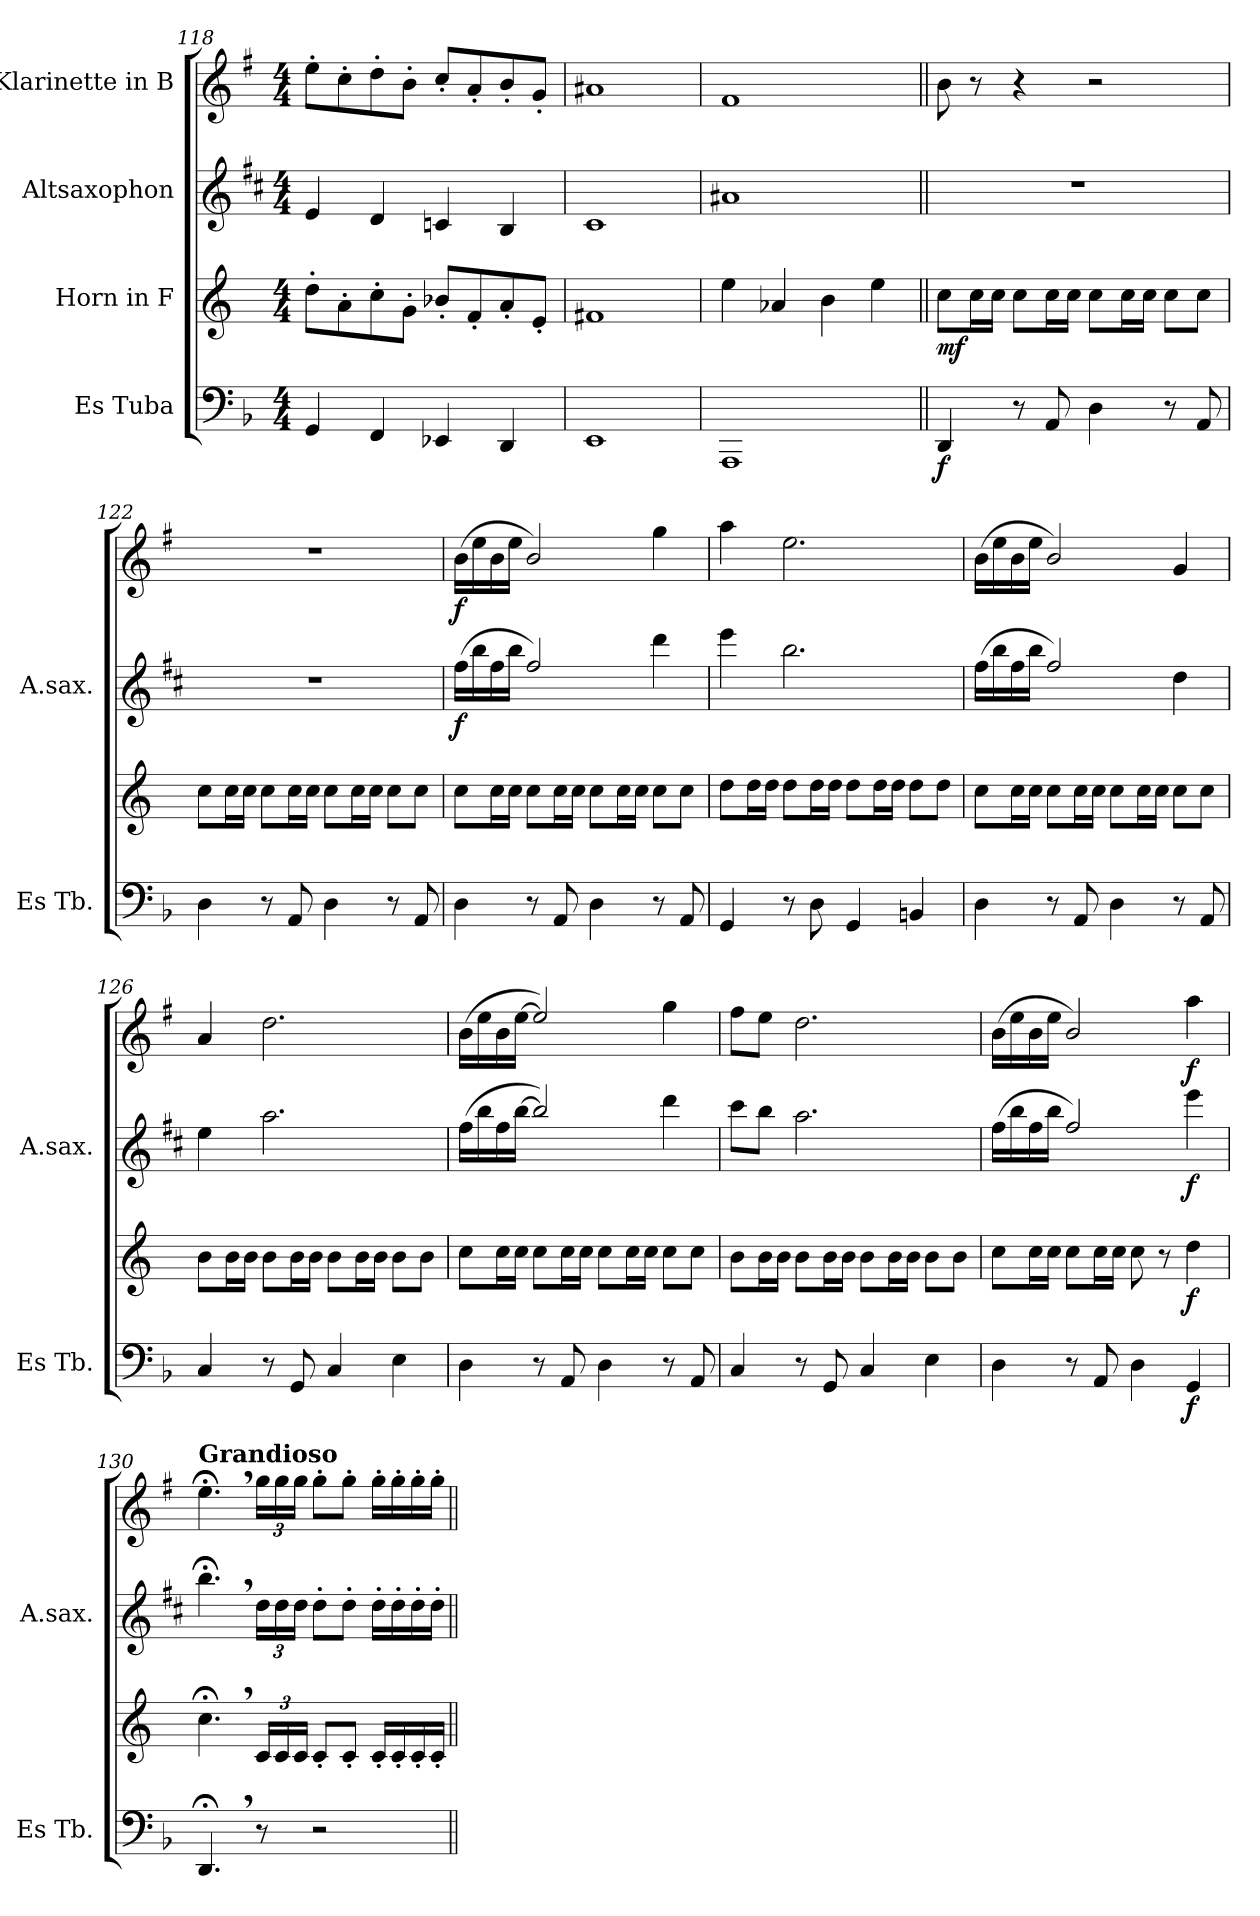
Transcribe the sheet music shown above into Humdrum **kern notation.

**kern	**dynam	**kern	**dynam	**kern	**dynam	**kern	**dynam
*part4	*part4	*part3	*part3	*part2	*part2	*part1	*part1
*staff4	*staff4	*staff3	*staff3	*staff2	*staff2	*staff1	*staff1
*I"Es Tuba	*	*I"Horn in F	*	*I"Altsaxophon	*	*I"Klarinette in B	*
*I'Es Tb.	*	*	*	*I'A.sax.	*	*	*
*clefF4	*	*clefG2	*	*clefG2	*	*clefG2	*
*	*	*ITrd4c7	*	*ITrd5c9	*	*ITrd1c2	*
*k[b-]	*	*k[b-]	*	*k[b-]	*	*k[b-]	*
*M4/4	*	*M4/4	*	*M4/4	*	*M4/4	*
=118	=118	=118	=118	=118	=118	=118	=118
4GG/	.	8g'\L	.	4G/	.	8dd'\L	.
.	.	8d'\	.	.	.	8b-'\	.
4FF/	.	8f'\	.	4F/	.	8cc'\	.
.	.	8c'\J	.	.	.	8a'\J	.
4EE-X/	.	8e-X'/L	.	4E-X/	.	8b-'/L	.
.	.	8B-'/	.	.	.	8g'/	.
4DD/	.	8d'/	.	4D/	.	8a'/	.
.	.	8A'/J	.	.	.	8f'/J	.
=119	=119	=119	=119	=119	=119	=119	=119
1EE	.	1Bn	.	1E	.	1g#X	.
!!LO:LB:g=z
=120	=120	=120	=120	=120	=120	=120	=120
1AAA	.	4a\	.	1c#X	.	1e	.
.	.	4d-X/	.	.	.	.	.
.	.	4e\	.	.	.	.	.
.	.	4a\	.	.	.	.	.
=121||	=121||	=121||	=121||	=121||	=121||	=121||	=121||
!	!LO:DY:b	!	!LO:DY:b	!	!	!	!
4DD/	f	8f\L	mf	1r	.	8a\	.
.	.	16f\L	.	.	.	8r	.
.	.	16f\JJ	.	.	.	.	.
8r	.	8f\L	.	.	.	4r	.
8AA/	.	16f\L	.	.	.	.	.
.	.	16f\JJ	.	.	.	.	.
4D\	.	8f\L	.	.	.	2r	.
.	.	16f\L	.	.	.	.	.
.	.	16f\JJ	.	.	.	.	.
8r	.	8f\L	.	.	.	.	.
8AA/	.	8f\J	.	.	.	.	.
=122	=122	=122	=122	=122	=122	=122	=122
4D\	.	8f\L	.	1r	.	1r	.
.	.	16f\L	.	.	.	.	.
.	.	16f\JJ	.	.	.	.	.
8r	.	8f\L	.	.	.	.	.
8AA/	.	16f\L	.	.	.	.	.
.	.	16f\JJ	.	.	.	.	.
4D\	.	8f\L	.	.	.	.	.
.	.	16f\L	.	.	.	.	.
.	.	16f\JJ	.	.	.	.	.
8r	.	8f\L	.	.	.	.	.
8AA/	.	8f\J	.	.	.	.	.
=123	=123	=123	=123	=123	=123	=123	=123
!	!	!	!	!	!LO:DY:b	!	!LO:DY:b
4D\	.	8f\L	.	(>16a\LL	f	(>16a\LL	f
.	.	.	.	16dd\	.	16dd\	.
.	.	16f\L	.	16a\	.	16a\	.
.	.	16f\JJ	.	16dd\JJ	.	16dd\JJ	.
8r	.	8f\L	.	2a/)	.	2a/)	.
8AA/	.	16f\L	.	.	.	.	.
.	.	16f\JJ	.	.	.	.	.
4D\	.	8f\L	.	.	.	.	.
.	.	16f\L	.	.	.	.	.
.	.	16f\JJ	.	.	.	.	.
8r	.	8f\L	.	4ff\	.	4ff\	.
8AA/	.	8f\J	.	.	.	.	.
!!LO:PB:g=z
=124	=124	=124	=124	=124	=124	=124	=124
4GG/	.	8g\L	.	4gg\	.	4gg\	.
.	.	16g\L	.	.	.	.	.
.	.	16g\JJ	.	.	.	.	.
8r	.	8g\L	.	2.dd\	.	2.dd\	.
8D\	.	16g\L	.	.	.	.	.
.	.	16g\JJ	.	.	.	.	.
4GG/	.	8g\L	.	.	.	.	.
.	.	16g\L	.	.	.	.	.
.	.	16g\JJ	.	.	.	.	.
4BBn/	.	8g\L	.	.	.	.	.
.	.	8g\J	.	.	.	.	.
=125	=125	=125	=125	=125	=125	=125	=125
4D\	.	8f\L	.	(>16a\LL	.	(>16a\LL	.
.	.	.	.	16dd\	.	16dd\	.
.	.	16f\L	.	16a\	.	16a\	.
.	.	16f\JJ	.	16dd\JJ	.	16dd\JJ	.
8r	.	8f\L	.	2a/)	.	2a/)	.
8AA/	.	16f\L	.	.	.	.	.
.	.	16f\JJ	.	.	.	.	.
4D\	.	8f\L	.	.	.	.	.
.	.	16f\L	.	.	.	.	.
.	.	16f\JJ	.	.	.	.	.
8r	.	8f\L	.	4f\	.	4f/	.
8AA/	.	8f\J	.	.	.	.	.
=126	=126	=126	=126	=126	=126	=126	=126
4C/	.	8e\L	.	4g\	.	4g/	.
.	.	16e\L	.	.	.	.	.
.	.	16e\JJ	.	.	.	.	.
8r	.	8e\L	.	2.cc\	.	2.cc\	.
8GG/	.	16e\L	.	.	.	.	.
.	.	16e\JJ	.	.	.	.	.
4C/	.	8e\L	.	.	.	.	.
.	.	16e\L	.	.	.	.	.
.	.	16e\JJ	.	.	.	.	.
4E\	.	8e\L	.	.	.	.	.
.	.	8e\J	.	.	.	.	.
!!LO:LB:g=z
=127	=127	=127	=127	=127	=127	=127	=127
4D\	.	8f\L	.	(>16a\LL	.	(>16a\LL	.
.	.	.	.	16dd\	.	16dd\	.
.	.	16f\L	.	16a\	.	16a\	.
.	.	16f\JJ	.	[16dd\JJ	.	[16dd\JJ	.
8r	.	8f\L	.	2dd/])	.	2dd/])	.
8AA/	.	16f\L	.	.	.	.	.
.	.	16f\JJ	.	.	.	.	.
4D\	.	8f\L	.	.	.	.	.
.	.	16f\L	.	.	.	.	.
.	.	16f\JJ	.	.	.	.	.
8r	.	8f\L	.	4ff\	.	4ff\	.
8AA/	.	8f\J	.	.	.	.	.
=128	=128	=128	=128	=128	=128	=128	=128
4C/	.	8e\L	.	8ee\L	.	8ee\L	.
.	.	16e\L	.	8dd\J	.	8dd\J	.
.	.	16e\JJ	.	.	.	.	.
8r	.	8e\L	.	2.cc\	.	2.cc\	.
8GG/	.	16e\L	.	.	.	.	.
.	.	16e\JJ	.	.	.	.	.
4C/	.	8e\L	.	.	.	.	.
.	.	16e\L	.	.	.	.	.
.	.	16e\JJ	.	.	.	.	.
4E\	.	8e\L	.	.	.	.	.
.	.	8e\J	.	.	.	.	.
=129	=129	=129	=129	=129	=129	=129	=129
4D\	.	8f\L	.	(>16a\LL	.	(>16a\LL	.
.	.	.	.	16dd\	.	16dd\	.
.	.	16f\L	.	16a\	.	16a\	.
.	.	16f\JJ	.	16dd\JJ	.	16dd\JJ	.
8r	.	8f\L	.	2a/)	.	2a/)	.
8AA/	.	16f\L	.	.	.	.	.
.	.	16f\JJ	.	.	.	.	.
4D\	.	8f\	.	.	.	.	.
.	.	8r	.	.	.	.	.
!	!LO:DY:b	!	!LO:DY:b	!	!LO:DY:b	!	!LO:DY:b
4GG/	f	4g\	f	4gg\	f	4gg\	f
!!LO:LB:g=z
=130	=130	=130	=130	=130	=130	=130	=130
!	!	!	!	!	!	!LO:TX:a:B:t=Grandioso	!
4.DD;<,/	.	4.f;<,\	.	4.dd;<,\	.	4.dd;<,\	.
*	*	*Xbrackettup	*	*Xbrackettup	*	*Xbrackettup	*
8r	.	24F/LL	.	24f\LL	.	24ff\LL	.
.	.	24F/	.	24f\	.	24ff\	.
.	.	24F/JJ	.	24f\JJ	.	24ff\JJ	.
2r	.	8F'/L	.	8f'\L	.	8ff'\L	.
.	.	8F'/J	.	8f'\J	.	8ff'\J	.
.	.	16F'/LL	.	16f'\LL	.	16ff'\LL	.
.	.	16F'/	.	16f'\	.	16ff'\	.
.	.	16F'/	.	16f'\	.	16ff'\	.
.	.	16F'/JJ	.	16f'\JJ	.	16ff'\JJ	.
=||	=||	=||	=||	=||	=||	=||	=||
*-	*-	*-	*-	*-	*-	*-	*-
